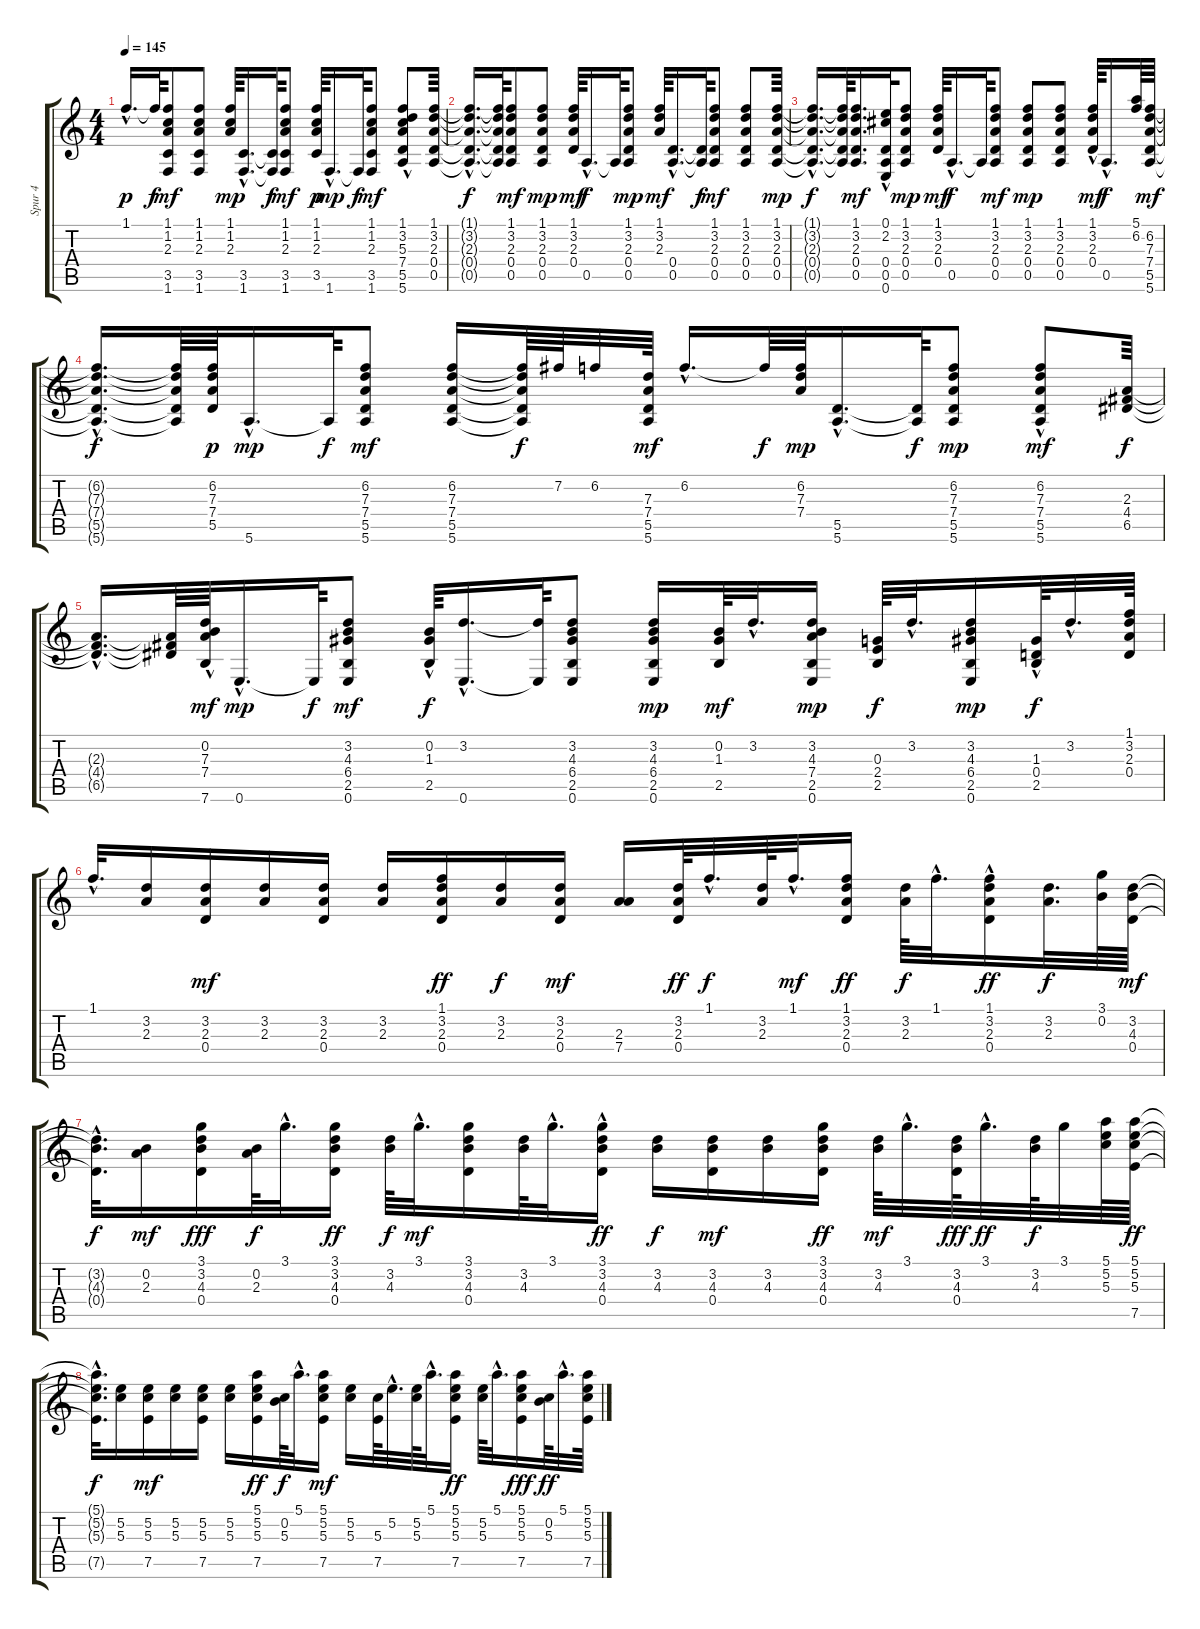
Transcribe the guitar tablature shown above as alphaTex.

\track ("Spur 4" "Spur 4") {instrument acousticguitarsteel}
\staff {score tabs}
\tuning (E4 B3 G3 D3 A2 E2) {hide}
\ts (4 4)
\tempo 145
\clef g2
\ks c
1.1{hac}.16{d dy p} 1.1{t}.64{dy f} (1.1 1.2 2.3 3.5 1.6).8{dy mf} (1.1 1.2 2.3 3.5 1.6).8 (1.1 1.2 2.3).64{dy mp} (3.5{hac} 1.6{hac}).16{d} (3.5{t} 1.6{t}).64{dy f} (1.1 1.2 2.3 3.5 1.6).8{dy mf} (1.1 1.2 2.3 3.5).64{dy p} 1.6{hac}.16{d dy mp} 1.6{t}.64{dy f} (1.1 1.2 2.3 3.5 1.6).8{dy mf} (1.1{hac} 3.2{hac} 5.3 7.4{hac} 5.5{hac} 5.6).8 (1.1 3.2 2.3 0.4 0.5).64 |
(1.1{hac t} 3.2{hac t} 2.3{hac t} 0.4{hac t} 0.5{hac t}).16{d dy f} (1.1{t} 3.2{t} 2.3{t} 0.4{t} 0.5{t}).64 (1.1 3.2 2.3 0.4 0.5).8{dy mf} (1.1 3.2 2.3 0.4 0.5).8{dy mp} (1.1 3.2 2.3 0.4).64{dy mf} 0.5{hac}.16{d dy f} 0.5{t}.64 (1.1 3.2 2.3 0.4 0.5).8{dy mp} (1.1 3.2 2.3).64{dy mf} (0.4{hac} 0.5{hac}).16{d} (0.4{t} 0.5{t}).64{dy f} (1.1 3.2 2.3 0.4 0.5).8{dy mf} (1.1 3.2 2.3 0.4 0.5).8 (1.1 3.2 2.3 0.4 0.5).64{dy mp} |
(1.1{hac t} 3.2{hac t} 2.3{hac t} 0.4{hac t} 0.5{hac t}).16{d dy f} (1.1{t} 3.2{t} 2.3{t} 0.4{t} 0.5{t}).64 (1.1 3.2 2.3 0.4 0.5).16{d dy mf} (0.1 2.2 0.4{hac} 0.5 0.6{hac}).32 (1.1 3.2 2.3 0.4 0.5).8{dy mp} (1.1 3.2 2.3 0.4).64{dy mf} 0.5{hac}.16{d dy f} 0.5{t}.64 (1.1 3.2 2.3 0.4 0.5).8{dy mf} (1.1 3.2 2.3 0.4 0.5).8{dy mp} (1.1 3.2 2.3 0.4 0.5).8 (1.1{hac} 3.2 2.3 0.4).64{dy mf} 0.5{hac}.16{d dy f} (5.1 6.2).64 (6.2 7.3 7.4 5.5 5.6).64{dy mf} |
(6.2{hac t} 7.3{hac t} 7.4{hac t} 5.5{hac t} 5.6{hac t}).16{d dy f} (6.2{t} 7.3{t} 7.4{t} 5.5{t} 5.6{t}).64 (6.2 7.3 7.4 5.5).64{dy p} 5.6{hac}.16{d dy mp} 5.6{t}.64{dy f} (6.2 7.3 7.4 5.5 5.6).8{dy mf} (6.2 7.3 7.4 5.5 5.6).16 (6.2{t} 7.3{t} 7.4{t} 5.5{t} 5.6{t}).64{dy f} 7.2.64 6.2.32 (7.3 7.4 5.5 5.6).64{dy mf} 6.2{hac}.16{d} 6.2{t}.64{dy f} (6.2 7.3 7.4).64{dy mp} (5.5{hac} 5.6{hac}).16{d} (5.5{t} 5.6{t}).64{dy f} (6.2 7.3 7.4 5.5 5.6).8{dy mp} (6.2{hac} 7.3{hac} 7.4{hac} 5.5 5.6{hac}).8{dy mf} (2.3 4.4 6.5).64{dy f} |
(2.3{hac t} 4.4{hac t} 6.5{hac t}).16{d} (2.3{t} 4.4{t} 6.5{t}).64 (0.2{hac} 7.3{hac} 7.4{hac} 7.6).64{dy mf} 0.6{hac}.16{d dy mp} 0.6{t}.64{dy f} (3.2 4.3 6.4 2.5 0.6).8{dy mf} (0.2{hac} 1.3{hac} 2.5).64{dy f} (3.2{hac} 0.6{hac}).16{d} (3.2{t} 0.6{t}).64 (3.2 4.3 6.4 2.5 0.6).8 (3.2 4.3 6.4 2.5 0.6).16{dy mp} (0.2 1.3 2.5).64{dy mf} 3.2{hac}.32{d} (3.2 4.3 7.4 2.5 0.6).16{dy mp} (0.3 2.4 2.5).64{dy f} 3.2{hac}.32{d} (3.2 4.3 6.4 2.5 0.6).16{dy mp} (1.3 0.4{hac} 2.5{hac}).64{dy f} 3.2{hac}.32{d} (1.1 3.2 2.3 0.4).64 |
1.1{hac}.32{d} (3.2 2.3).16 (3.2 2.3 0.4).16{dy mf} (3.2 2.3).16 (3.2 2.3 0.4).16 (3.2 2.3).16 (1.1 3.2 2.3 0.4).16{dy ff} (3.2 2.3).16{dy f} (3.2 2.3 0.4).16{dy mf} (2.3 7.4).16 (3.2 2.3 0.4).64{dy ff} 1.1{hac}.32{d dy f} (3.2 2.3).64 1.1{hac}.32{d dy mf} (1.1 3.2 2.3 0.4).16{dy ff} (3.2 2.3).64{dy f} 1.1{hac}.32{d} (1.1{hac} 3.2 2.3 0.4).16{dy ff} (3.2 2.3).32{d dy f} (3.1 0.2).64 (3.2 4.3 0.4).64{dy mf} |
(3.2{hac t} 4.3{hac t} 0.4{hac t}).32{d dy f} (0.2 2.3).16{dy mf} (3.1 3.2 4.3 0.4).16{dy fff} (0.2 2.3).64{dy f} 3.1{hac}.32{d} (3.1 3.2 4.3 0.4).16{dy ff} (3.2 4.3).64{dy f} 3.1{hac}.32{d dy mf} (3.1 3.2 4.3 0.4).16 (3.2 4.3).64 3.1{hac}.32{d} (3.1{hac} 3.2 4.3 0.4).16{dy ff} (3.2 4.3).16{dy f} (3.2 4.3 0.4).16{dy mf} (3.2 4.3).16 (3.1 3.2 4.3 0.4).16{dy ff} (3.2 4.3).64{dy mf} 3.1{hac}.32{d} (3.2 4.3 0.4).64{dy fff} 3.1{hac}.32{d dy ff} (3.2 4.3).64{dy f} 3.1.32 (5.1 5.2 5.3).64 (5.1 5.2 5.3 7.5).64{dy ff} |
(5.1{hac t} 5.2{hac t} 5.3{hac t} 7.5{hac t}).32{d dy f} (5.2 5.3).16 (5.2 5.3 7.5).16{dy mf} (5.2 5.3).16 (5.2 5.3 7.5).16 (5.2 5.3).16 (5.1 5.2 5.3 7.5).16{dy ff} (0.2 5.3).64{dy f} 5.1{hac}.32{d} (5.1 5.2 5.3 7.5).16{dy mf} (5.2 5.3).16 (5.3 7.5).64 5.2{hac}.32{d} (5.2 5.3).64 5.1{hac}.32{d} (5.1 5.2 5.3 7.5).16{dy ff} (5.2 5.3).64 5.1{hac}.32{d} (5.1 5.2 5.3 7.5).16{dy fff} (0.2 5.3).64{dy ff} 5.1{hac}.32{d} (5.1 5.2 5.3 7.5).64
